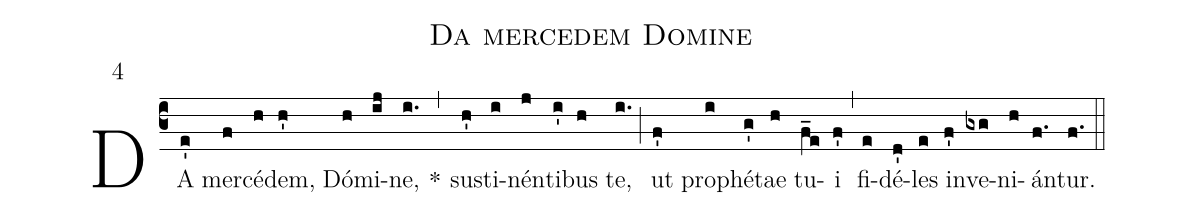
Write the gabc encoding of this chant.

name:Da mercedem Domine;
mode:4;
annotation:4;
office-part:Antiphonae;
%%
(c3) DA(e') mer(f)cé(h)dem,(h') Dó(h)mi(ij)ne,(i.) *(,) su(h')sti(i)nén(j)ti(i')bus(h) te,(i.) (;) ut(f') pro(i)phé(g')tae(h) tu(f_e)i(f') (,) fi(e)dé(d')les(e) in(f')ve(gxg)ni(h)án(f.)tur.(f.) (::)
